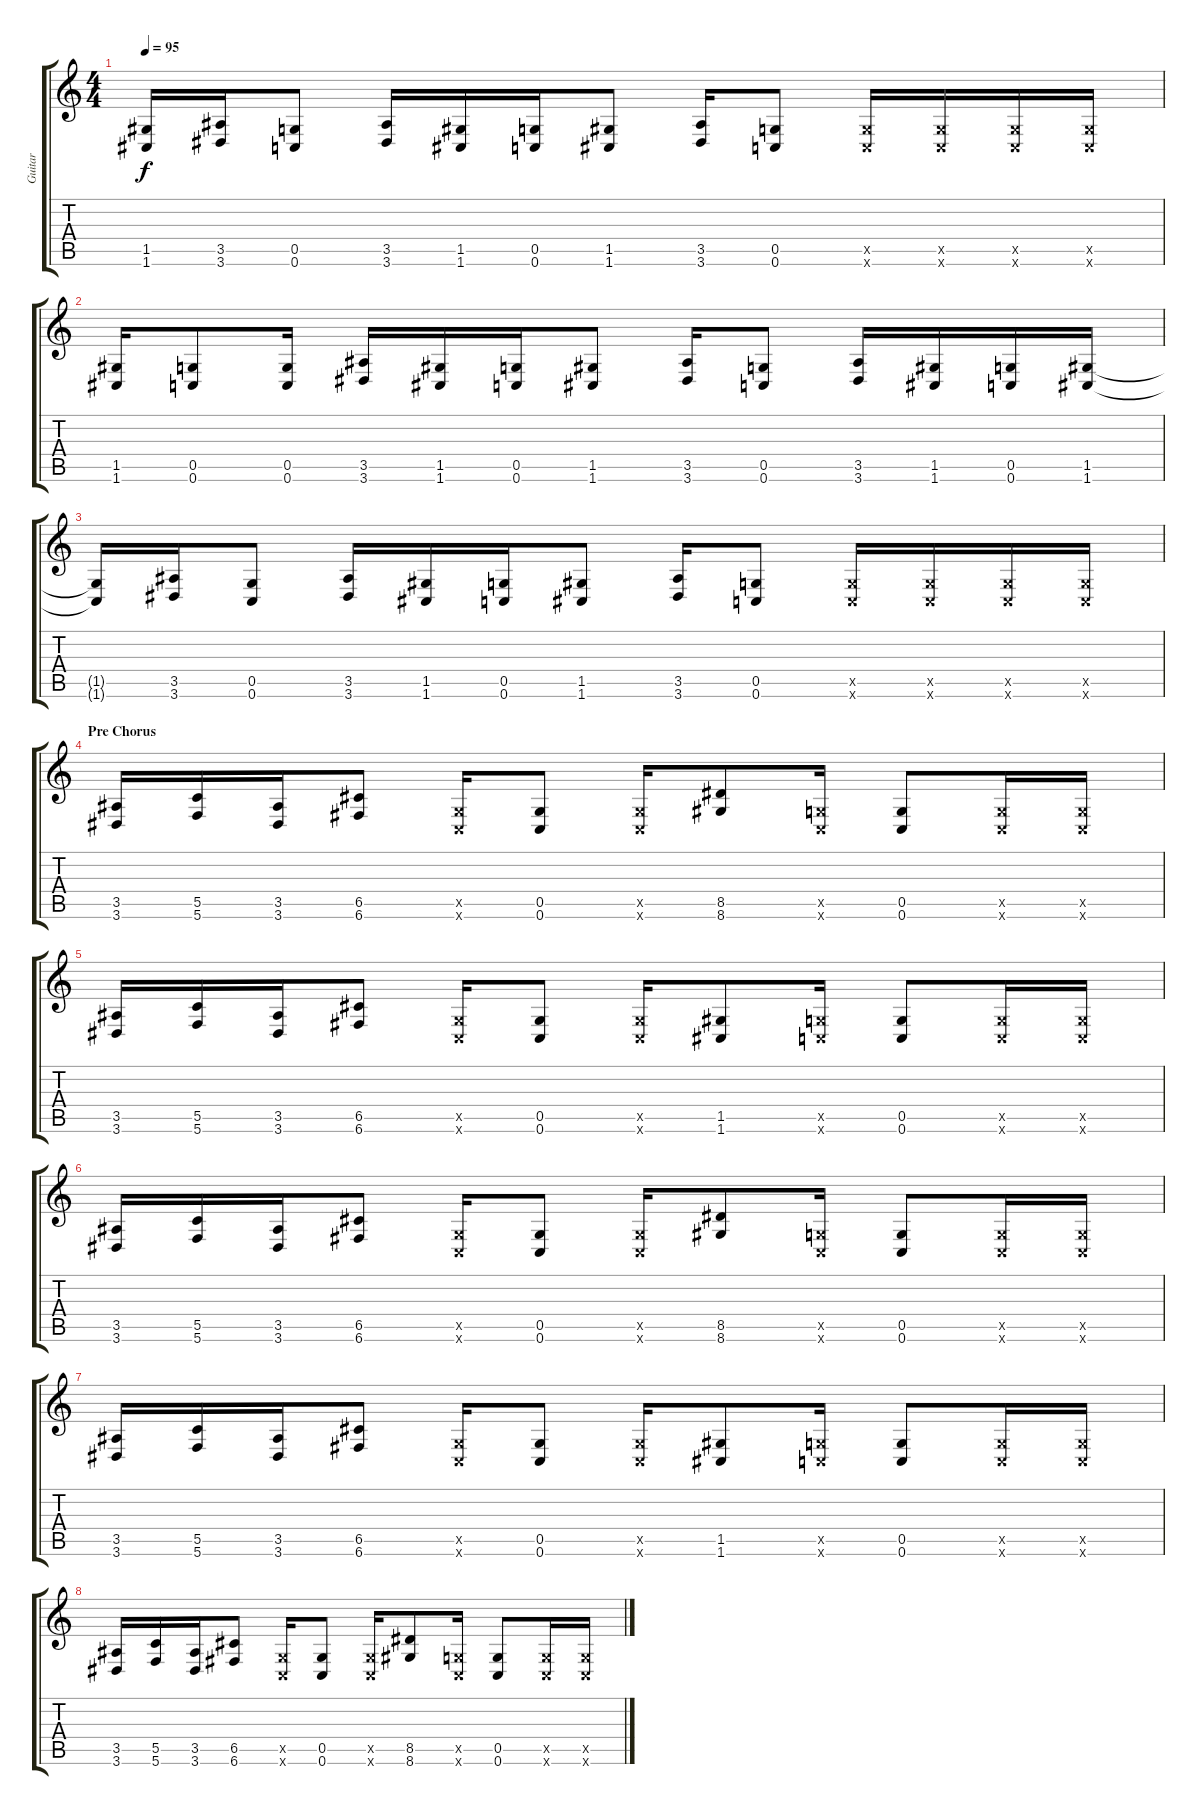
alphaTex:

\track ("Guitar" "Guitar") {instrument distortionguitar}
\staff {score tabs}
\tuning (D4 A3 F3 C3 G2 C2) {hide}
\ts (4 4)
\tempo 95
\clef g2
\ks c
(1.5{t} 1.6{t}).16{dy f} (3.5 3.6).16 (0.5 0.6).8 (3.5 3.6).16 (1.5 1.6).16 (0.5 0.6).16 (1.5 1.6).8 (3.5 3.6).16 (0.5 0.6).8 (0.5{x} 0.6{x}).16 (0.5{x} 0.6{x}).16 (0.5{x} 0.6{x}).16 (0.5{x} 0.6{x}).16 |
(1.5 1.6).16 (0.5 0.6).8 (0.5 0.6).16 (3.5 3.6).16 (1.5 1.6).16 (0.5 0.6).16 (1.5 1.6).8 (3.5 3.6).16 (0.5 0.6).8 (3.5 3.6).16 (1.5 1.6).16 (0.5 0.6).16 (1.5 1.6).16 |
(1.5{t} 1.6{t}).16 (3.5 3.6).16 (0.5 0.6).8 (3.5 3.6).16 (1.5 1.6).16 (0.5 0.6).16 (1.5 1.6).8 (3.5 3.6).16 (0.5 0.6).8 (0.5{x} 0.6{x}).16 (0.5{x} 0.6{x}).16 (0.5{x} 0.6{x}).16 (0.5{x} 0.6{x}).16 |
\section ("" "Pre Chorus")
(3.5 3.6).16 (5.5 5.6).16 (3.5 3.6).16 (6.5 6.6).8 (0.5{x} 0.6{x}).16 (0.5 0.6).8 (0.5{x} 0.6{x}).16 (8.5 8.6).8 (0.5{x} 0.6{x}).16 (0.5 0.6).8 (0.5{x} 0.6{x}).16 (0.5{x} 0.6{x}).16 |
(3.5 3.6).16 (5.5 5.6).16 (3.5 3.6).16 (6.5 6.6).8 (0.5{x} 0.6{x}).16 (0.5 0.6).8 (0.5{x} 0.6{x}).16 (1.5 1.6).8 (0.5{x} 0.6{x}).16 (0.5 0.6).8 (0.5{x} 0.6{x}).16 (0.5{x} 0.6{x}).16 |
(3.5 3.6).16 (5.5 5.6).16 (3.5 3.6).16 (6.5 6.6).8 (0.5{x} 0.6{x}).16 (0.5 0.6).8 (0.5{x} 0.6{x}).16 (8.5 8.6).8 (0.5{x} 0.6{x}).16 (0.5 0.6).8 (0.5{x} 0.6{x}).16 (0.5{x} 0.6{x}).16 |
(3.5 3.6).16 (5.5 5.6).16 (3.5 3.6).16 (6.5 6.6).8 (0.5{x} 0.6{x}).16 (0.5 0.6).8 (0.5{x} 0.6{x}).16 (1.5 1.6).8 (0.5{x} 0.6{x}).16 (0.5 0.6).8 (0.5{x} 0.6{x}).16 (0.5{x} 0.6{x}).16 |
(3.5 3.6).16 (5.5 5.6).16 (3.5 3.6).16 (6.5 6.6).8 (0.5{x} 0.6{x}).16 (0.5 0.6).8 (0.5{x} 0.6{x}).16 (8.5 8.6).8 (0.5{x} 0.6{x}).16 (0.5 0.6).8 (0.5{x} 0.6{x}).16 (0.5{x} 0.6{x}).16
